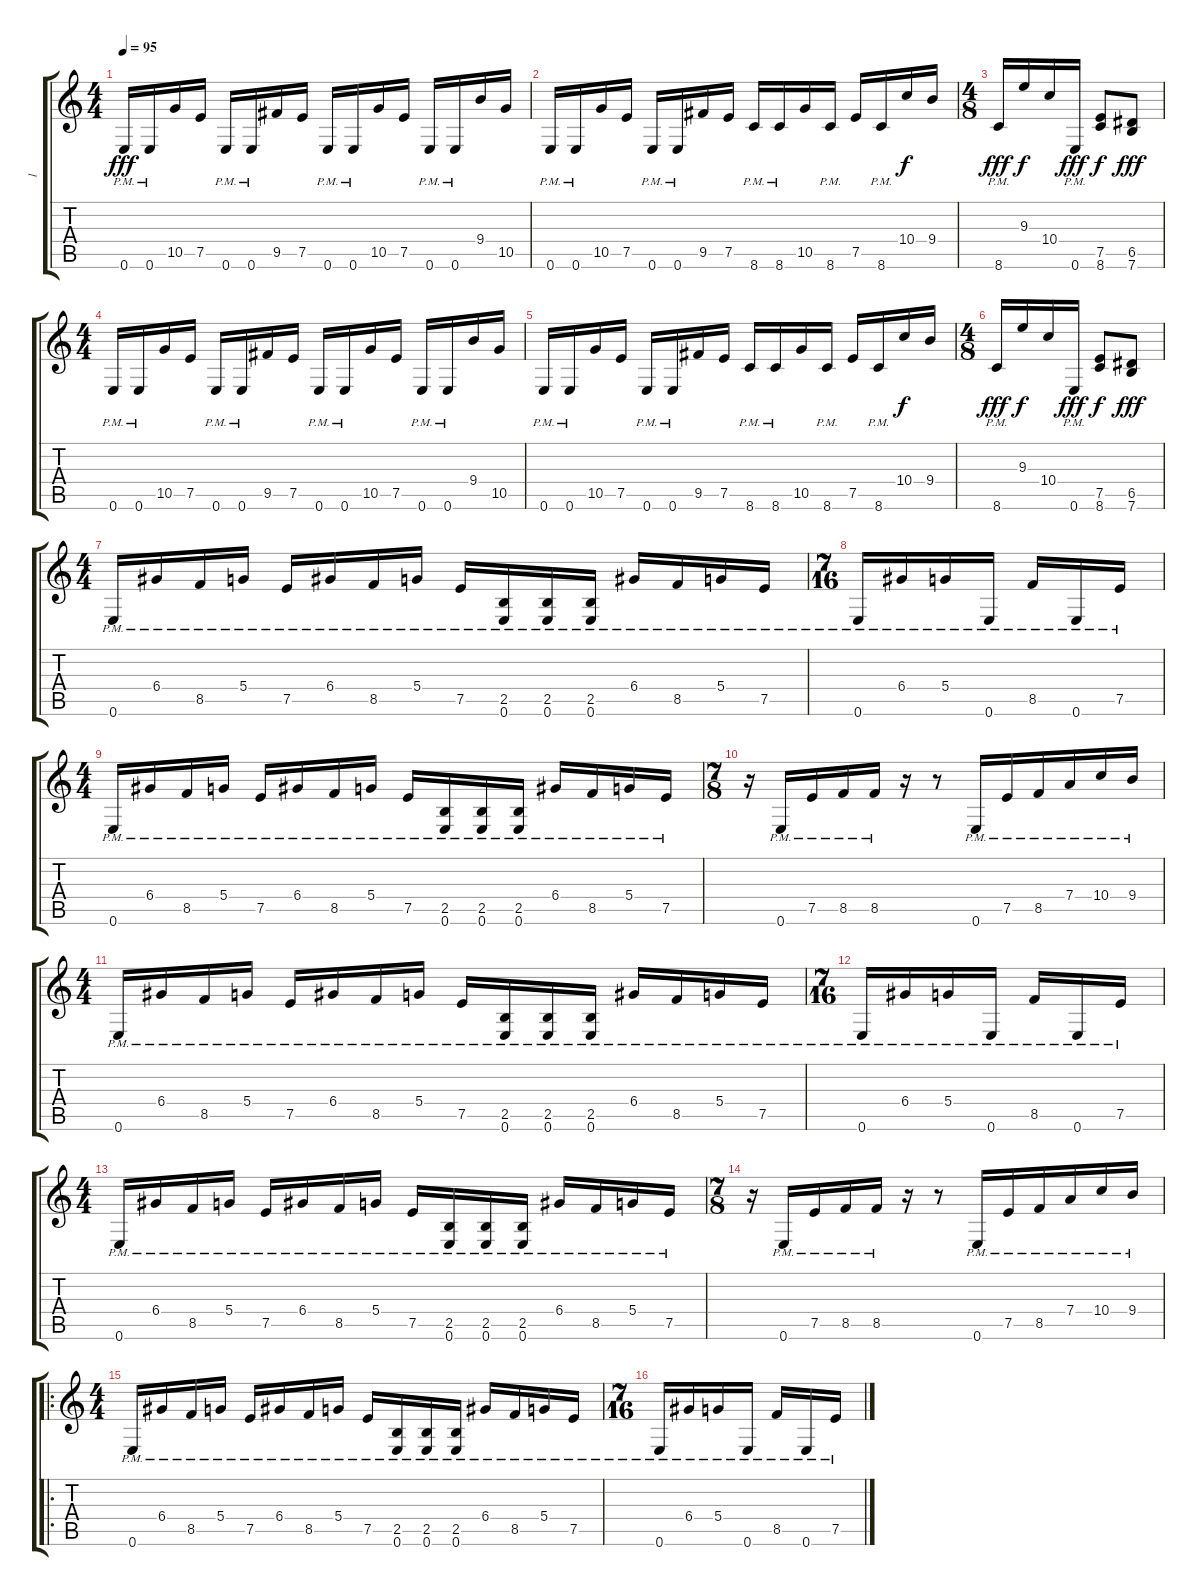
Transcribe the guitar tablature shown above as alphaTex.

\track ("1" "1") {instrument distortionguitar}
\staff {score tabs}
\tuning (E4 B3 G3 D3 A2 E2) {hide}
\ts (4 4)
\tempo 95
\clef g2
\ks c
0.6{pm}.16{dy fff} 0.6{pm}.16 10.5.16 7.5.16 0.6{pm}.16 0.6{pm}.16 9.5.16 7.5.16 0.6{pm}.16 0.6{pm}.16 10.5.16 7.5.16 0.6{pm}.16 0.6{pm}.16 9.4.16 10.5.16 |
0.6{pm}.16 0.6{pm}.16 10.5.16 7.5.16 0.6{pm}.16 0.6{pm}.16 9.5.16 7.5.16 8.6{pm}.16 8.6{pm}.16 10.5.16 8.6{pm}.16 7.5.16 8.6{pm}.16 10.4.16{dy f} 9.4.16 |
\ts (4 8)
8.6{pm}.16{dy fff} 9.3.16{dy f} 10.4.16 0.6{pm}.16{dy fff} (7.5 8.6).8{dy f} (6.5 7.6).8{dy fff} |
\ts (4 4)
0.6{pm}.16 0.6{pm}.16 10.5.16 7.5.16 0.6{pm}.16 0.6{pm}.16 9.5.16 7.5.16 0.6{pm}.16 0.6{pm}.16 10.5.16 7.5.16 0.6{pm}.16 0.6{pm}.16 9.4.16 10.5.16 |
0.6{pm}.16 0.6{pm}.16 10.5.16 7.5.16 0.6{pm}.16 0.6{pm}.16 9.5.16 7.5.16 8.6{pm}.16 8.6{pm}.16 10.5.16 8.6{pm}.16 7.5.16 8.6{pm}.16 10.4.16{dy f} 9.4.16 |
\ts (4 8)
8.6{pm}.16{dy fff} 9.3.16{dy f} 10.4.16 0.6{pm}.16{dy fff} (7.5 8.6).8{dy f} (6.5 7.6).8{dy fff} |
\ts (4 4)
0.6{pm}.16 6.4{pm}.16 8.5{pm}.16 5.4{pm}.16 7.5{pm}.16 6.4{pm}.16 8.5{pm}.16 5.4{pm}.16 7.5{pm}.16 (2.5 0.6{pm}).16 (2.5 0.6{pm}).16 (2.5 0.6{pm}).16 6.4{pm}.16 8.5{pm}.16 5.4{pm}.16 7.5{pm}.16 |
\ts (7 16)
0.6{pm}.16 6.4{pm}.16 5.4{pm}.16 0.6{pm}.16 8.5{pm}.16 0.6{pm}.16 7.5{pm}.16 |
\ts (4 4)
0.6{pm}.16 6.4{pm}.16 8.5{pm}.16 5.4{pm}.16 7.5{pm}.16 6.4{pm}.16 8.5{pm}.16 5.4{pm}.16 7.5{pm}.16 (2.5 0.6{pm}).16 (2.5 0.6{pm}).16 (2.5 0.6{pm}).16 6.4{pm}.16 8.5{pm}.16 5.4{pm}.16 7.5{pm}.16 |
\ts (7 8)
r.16 0.6{pm}.16 7.5{pm}.16 8.5{pm}.16 8.5{pm}.16 r.16 r.8 0.6{pm}.16 7.5{pm}.16 8.5{pm}.16 7.4{pm}.16 10.4{pm}.16 9.4{pm}.16 |
\ts (4 4)
0.6{pm}.16 6.4{pm}.16 8.5{pm}.16 5.4{pm}.16 7.5{pm}.16 6.4{pm}.16 8.5{pm}.16 5.4{pm}.16 7.5{pm}.16 (2.5 0.6{pm}).16 (2.5 0.6{pm}).16 (2.5 0.6{pm}).16 6.4{pm}.16 8.5{pm}.16 5.4{pm}.16 7.5{pm}.16 |
\ts (7 16)
0.6{pm}.16 6.4{pm}.16 5.4{pm}.16 0.6{pm}.16 8.5{pm}.16 0.6{pm}.16 7.5{pm}.16 |
\ts (4 4)
0.6{pm}.16 6.4{pm}.16 8.5{pm}.16 5.4{pm}.16 7.5{pm}.16 6.4{pm}.16 8.5{pm}.16 5.4{pm}.16 7.5{pm}.16 (2.5 0.6{pm}).16 (2.5 0.6{pm}).16 (2.5 0.6{pm}).16 6.4{pm}.16 8.5{pm}.16 5.4{pm}.16 7.5{pm}.16 |
\ts (7 8)
r.16 0.6{pm}.16 7.5{pm}.16 8.5{pm}.16 8.5{pm}.16 r.16 r.8 0.6{pm}.16 7.5{pm}.16 8.5{pm}.16 7.4{pm}.16 10.4{pm}.16 9.4{pm}.16 |
\ro
\ts (4 4)
0.6{pm}.16 6.4{pm}.16 8.5{pm}.16 5.4{pm}.16 7.5{pm}.16 6.4{pm}.16 8.5{pm}.16 5.4{pm}.16 7.5{pm}.16 (2.5 0.6{pm}).16 (2.5 0.6{pm}).16 (2.5 0.6{pm}).16 6.4{pm}.16 8.5{pm}.16 5.4{pm}.16 7.5{pm}.16 |
\ts (7 16)
0.6{pm}.16 6.4{pm}.16 5.4{pm}.16 0.6{pm}.16 8.5{pm}.16 0.6{pm}.16 7.5{pm}.16
